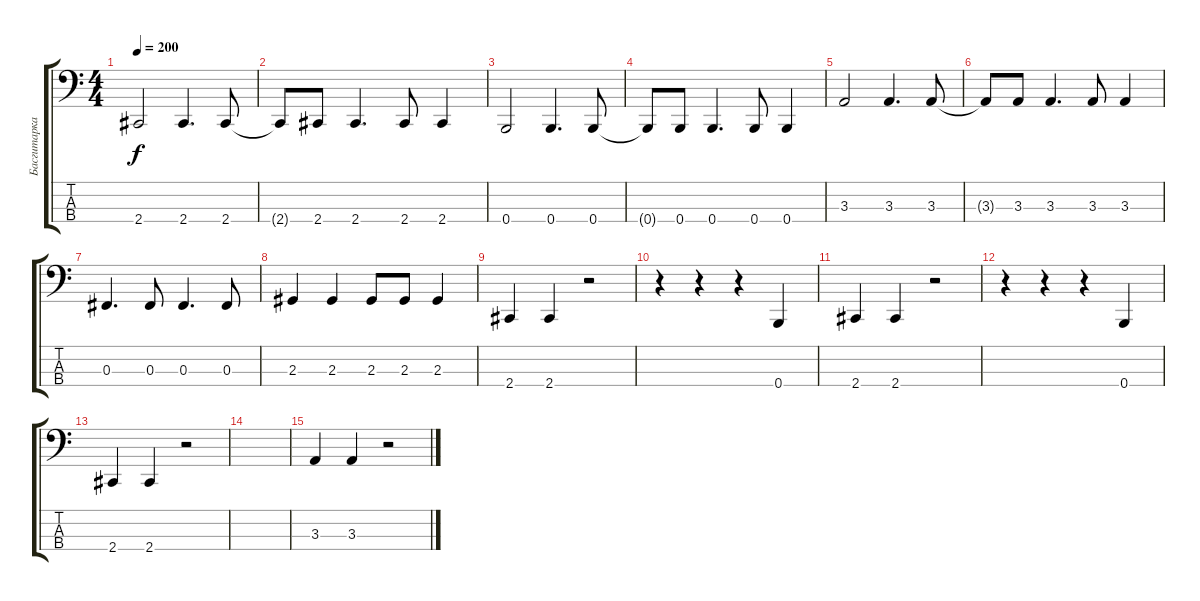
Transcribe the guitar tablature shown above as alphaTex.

\track ("Басгитарка" "Басгитарка") {instrument electricbassfinger}
\staff {score tabs}
\tuning (E2 B1 Gb1 B0) {hide}
\ts (4 4)
\tempo 200
\clef f4
\ks c
2.4.2{dy f} 2.4.4{d} 2.4.8 |
2.4{t}.8 2.4.8 2.4.4{d} 2.4.8 2.4.4 |
0.4.2 0.4.4{d} 0.4.8 |
0.4{t}.8 0.4.8 0.4.4{d} 0.4.8 0.4.4 |
3.3.2 3.3.4{d} 3.3.8 |
3.3{t}.8 3.3.8 3.3.4{d} 3.3.8 3.3.4 |
0.3.4{d} 0.3.8 0.3.4{d} 0.3.8 |
2.3.4 2.3.4 2.3.8 2.3.8 2.3.4 |
2.4.4 2.4.4 r.2 |
r.4 r.4 r.4 0.4.4 |
2.4.4 2.4.4 r.2 |
r.4 r.4 r.4 0.4.4 |
2.4.4 2.4.4 r.2 |
|
3.3.4 3.3.4 r.2
